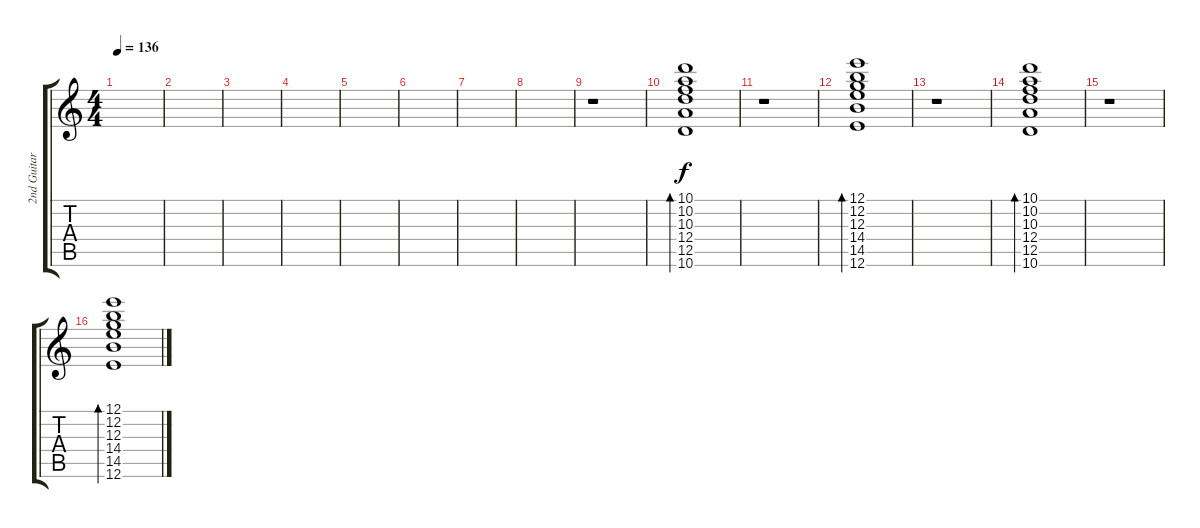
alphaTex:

\track ("2nd Guitarist" "2nd Guitar") {instrument overdrivenguitar}
\staff {score tabs}
\tuning (E4 B3 G3 D3 A2 E2) {hide}
\ts (4 4)
\tempo 136
\clef g2
\ks c
|
|
|
|
|
|
|
|
r.1 |
(10.1 10.2 10.3 12.4 12.5 10.6).1{bd 240} |
r.1 |
(12.1 12.2 12.3 14.4 14.5 12.6).1{bd 240} |
r.1 |
(10.1 10.2 10.3 12.4 12.5 10.6).1{bd 240} |
r.1 |
(12.1 12.2 12.3 14.4 14.5 12.6).1{bd 240}
